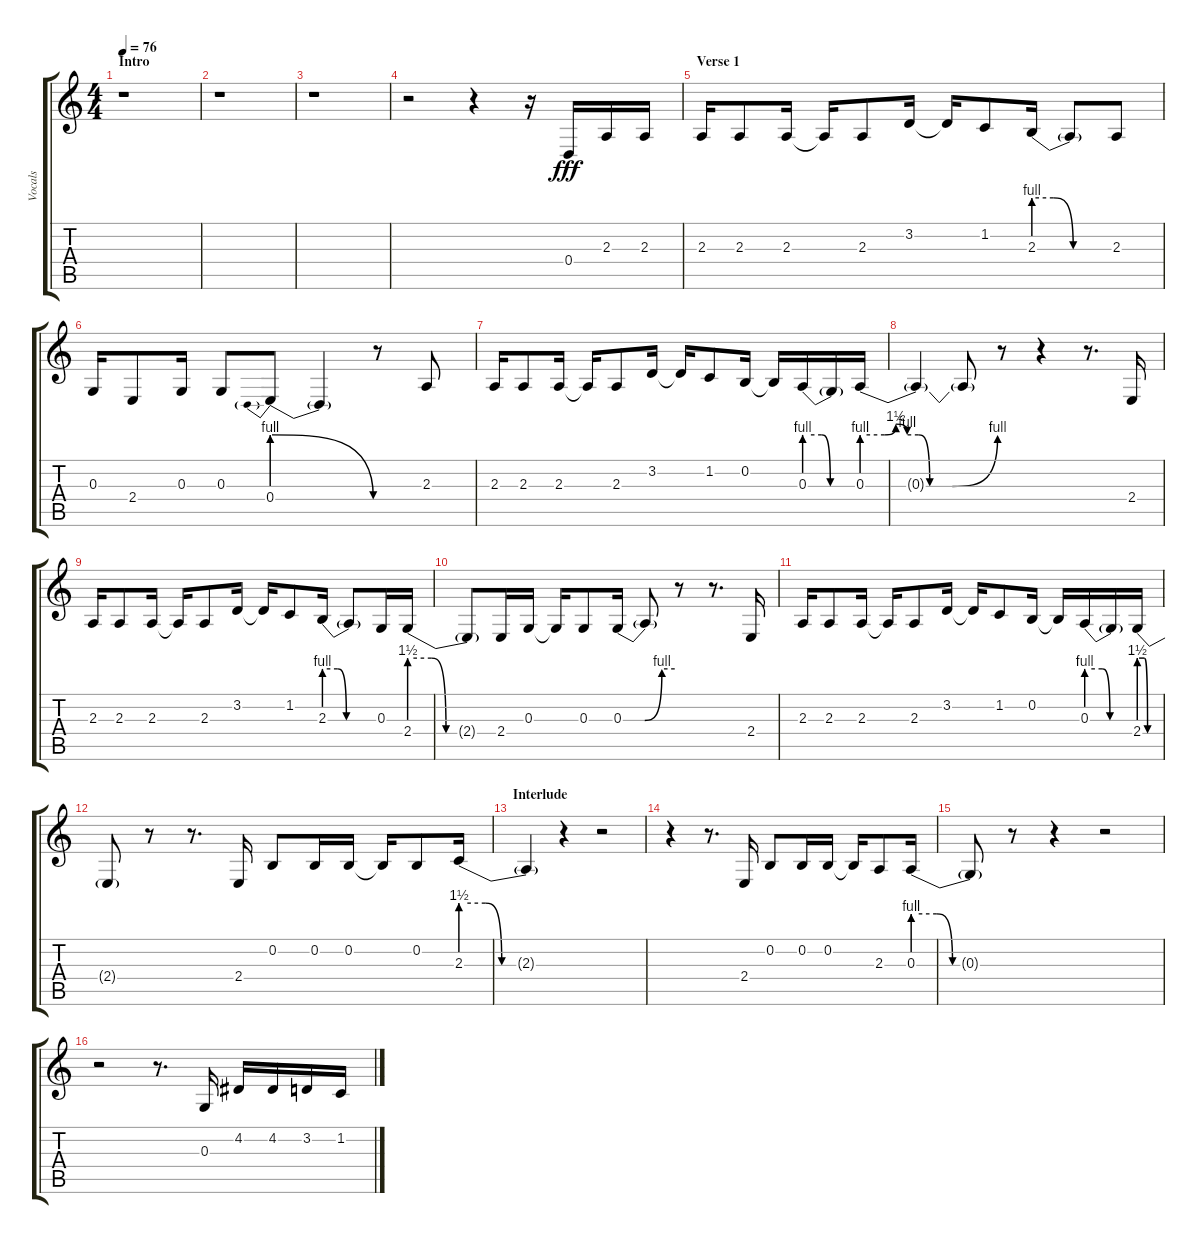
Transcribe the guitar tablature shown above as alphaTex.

\track ("Vocals" "Vocals") {instrument lead2sawtooth}
\staff {score tabs}
\tuning (E4 B3 G3 D3 A2 E2) {hide}
\ts (4 4)
\section ("" "Intro")
\tempo 76
\clef g2
\ks c
r.1{dy fff instrument lead2sawtooth} |
r.1 |
r.1 |
r.2 r.4 r.16 0.4.16 2.3.16 2.3.16 |
\section ("" "Verse 1")
2.3.16 2.3.8 2.3.16 2.3{t}.16 2.3.8 3.2.16 3.2{t}.16 1.2.8 2.3{be (custom 0 4 15 4 30 0 60 0)}.16 2.3{t}.8 2.3.8 |
0.3.16 2.4.8 0.3.16 0.3.8 0.4{be (prebendrelease 0 4 60 0)}.8 0.4{t}.4 r.8 2.3.8 |
2.3.16 2.3.8 2.3.16 2.3{t}.16 2.3.8 3.2.16 3.2{t}.16 1.2.8 0.2.16 0.2{t}.16 0.3{be (custom 0 4 20 4 30 0 40 0 60 0)}.16 0.3{t}.16 0.3{be (custom 0 4 10 4 15 6 20 4 25 4 30 0 40 0 60 4)}.16 |
0.3{t}.4 0.3{t}.8 r.8 r.4 r.8{d} 2.4.16 |
2.3.16 2.3.8 2.3.16 2.3{t}.16 2.3.8 3.2.16 3.2{t}.16 1.2.8 2.3{be (custom 0 4 15 4 25 0 40 0 60 0)}.16 2.3{t}.8 0.3.16 2.4{be (custom 0 6 15 6 25 0 40 0 60 0)}.16 |
2.4{t}.8 2.4.16 0.3.16 0.3{t}.16 0.3.8 0.3{be (custom 0 0 25 0 45 4 60 4)}.16 0.3{t}.8 r.8 r.8{d} 2.4.16 |
2.3.16 2.3.8 2.3.16 2.3{t}.16 2.3.8 3.2.16 3.2{t}.16 1.2.8 0.2.16 0.2{t}.16 0.3{be (custom 0 4 20 4 30 0 40 0 60 0)}.16 0.3{t}.16 2.4{be (custom 0 6 15 6 25 0 40 0 60 0)}.16 |
2.4{t}.8 r.8 r.8{d} 2.4.16 0.2.8 0.2.16 0.2.16 0.2{t}.16 0.2.8 2.3{be (custom 0 6 15 6 25 0 40 0 60 0)}.16 |
\section ("" "Interlude")
2.3{t}.4 r.4 r.2 |
r.4 r.8{d} 2.4.16 0.2.8 0.2.16 0.2.16 0.2{t}.16 2.3.8 0.3{be (custom 0 4 15 4 25 0 40 0 60 0)}.16 |
0.3{t}.8 r.8 r.4 r.2 |
r.2 r.8{d} 0.3.16 4.2.16 4.2.16 3.2.16 1.2.16
